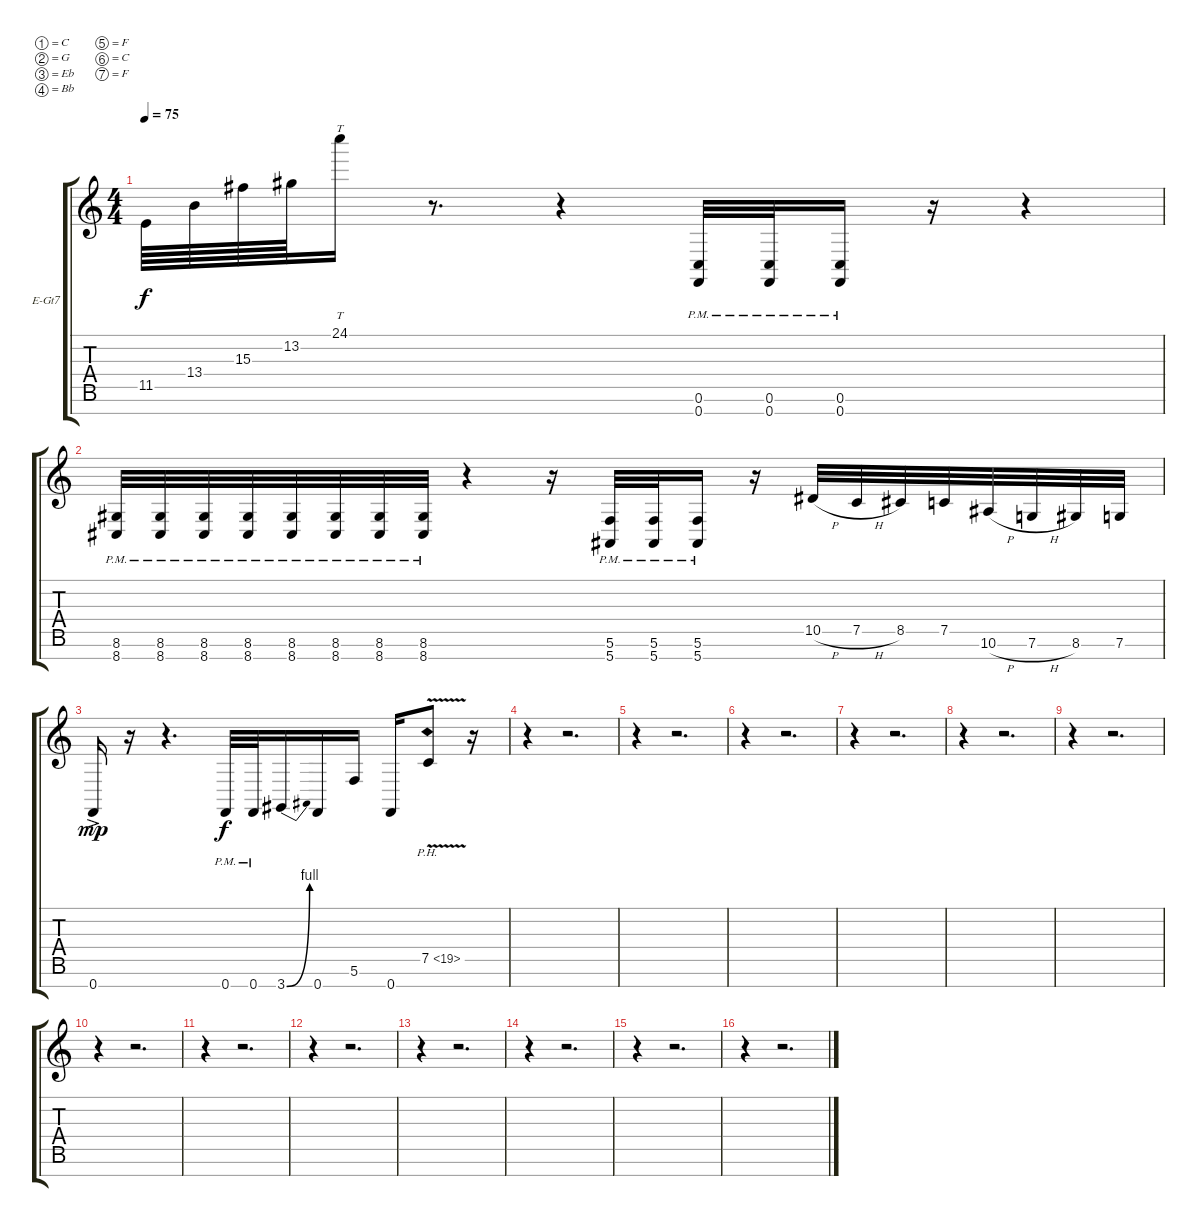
\bracketExtendMode groupsimilarinstruments
\firstSystemTrackNameOrientation horizontal
\otherSystemsTrackNameOrientation horizontal
\track ("Electric Guitar" "E-Gt7") {instrument distortionguitar}
\staff {score tabs}
\tuning (C4 G3 Eb3 Bb2 F2 C2 F1)
\ts (4 4)
\tempo 75
\clef g2
\ks c
11.5.64{dy f} 13.4.64 15.3.64 13.2.64 24.1.16{tt} r.8{d} r.4 (0.6{pm} 0.7{pm}).32 (0.6{pm} 0.7{pm}).32 (0.6{pm} 0.7{pm}).16 r.16 r.4 |
(8.6{pm} 8.7{pm}).32 (8.6{pm} 8.7{pm}).32 (8.6{pm} 8.7{pm}).32 (8.6{pm} 8.7{pm}).32 (8.6{pm} 8.7{pm}).32 (8.6{pm} 8.7{pm}).32 (8.6{pm} 8.7{pm}).32 (8.6{pm} 8.7{pm}).32 r.4 r.16 (5.6{pm} 5.7{pm}).32 (5.6{pm} 5.7{pm}).32 (5.6{pm} 5.7{pm}).16 r.16 10.5{h}.32 7.5{h}.32 8.5.32 7.5.32 10.6{h}.32 7.6{h}.32 8.6.32 7.6.32 |
0.7{ac}.16{dy mp} r.16 r.4{d} 0.7{pm}.32{dy f} 0.7{pm}.32 3.7{be (bend 0 0 60 4)}.16 0.7.16 5.6.16 0.7.16 7.5{ph 12 v}.8 r.16 |
r.4 r.2{d} |
r.4 r.2{d} |
r.4 r.2{d} |
r.4 r.2{d} |
r.4 r.2{d} |
r.4 r.2{d} |
r.4 r.2{d} |
r.4 r.2{d} |
r.4 r.2{d} |
r.4 r.2{d} |
r.4 r.2{d} |
r.4 r.2{d} |
r.4 r.2{d}
